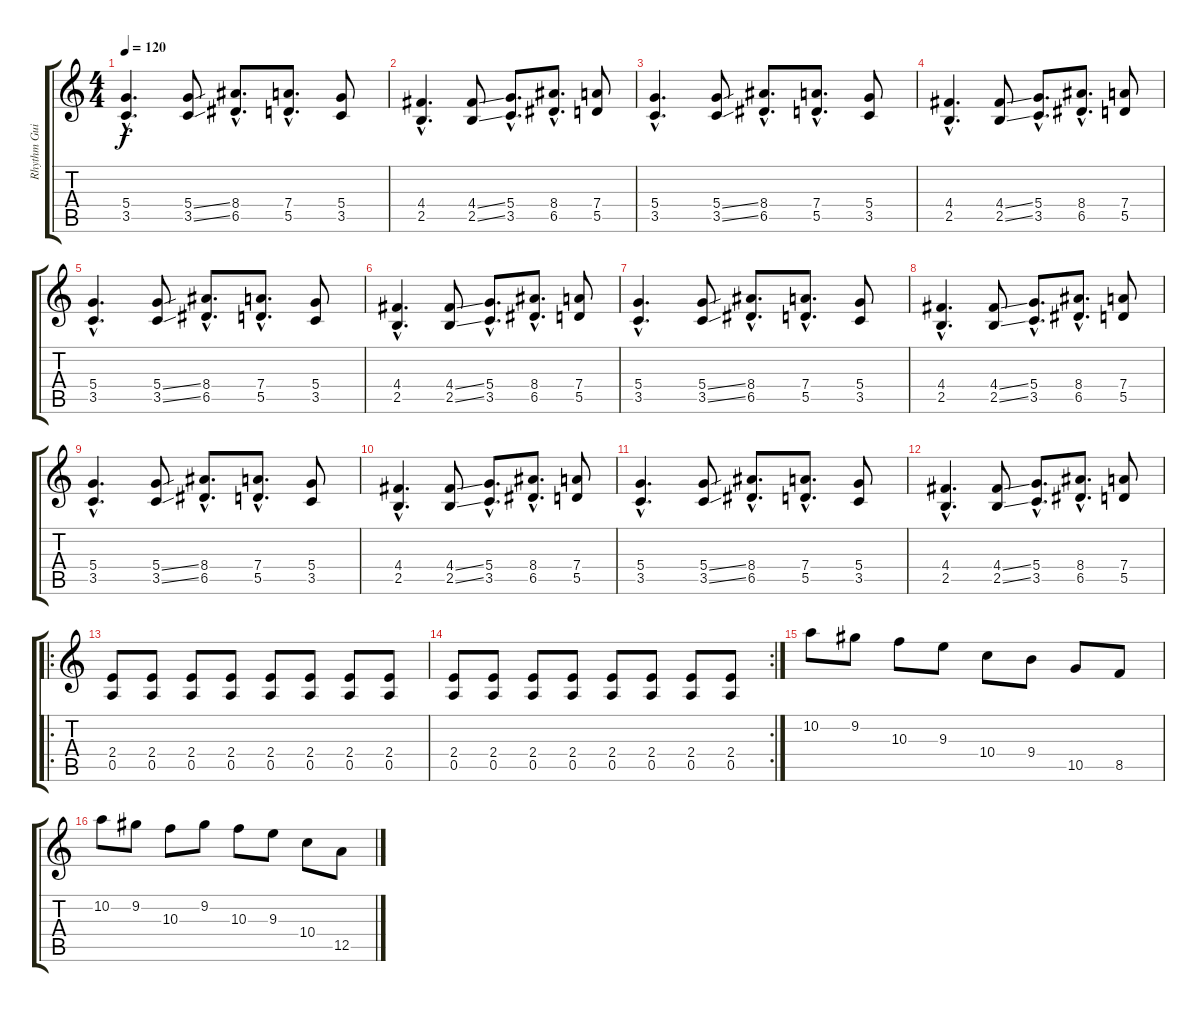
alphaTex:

\track ("Rhythm Guitar" "Rhythm Gui") {instrument distortionguitar}
\staff {score tabs}
\tuning (E4 B3 G3 D3 A2 E2) {hide}
\ts (4 4)
\tempo 120
\clef g2
\ks c
(5.4{hac} 3.5{hac}).4{d dy f} (5.4{ss} 3.5{ss}).8 (8.4{hac} 6.5{hac}).8{d} (7.4{hac} 5.5{hac}).8{d} (5.4 3.5).8 |
(4.4{hac} 2.5{hac}).4{d} (4.4{ss} 2.5{ss}).8 (5.4{hac} 3.5{hac}).8{d} (8.4{hac} 6.5{hac}).8{d} (7.4 5.5).8 |
(5.4{hac} 3.5{hac}).4{d} (5.4{ss} 3.5{ss}).8 (8.4{hac} 6.5{hac}).8{d} (7.4{hac} 5.5{hac}).8{d} (5.4 3.5).8 |
(4.4{hac} 2.5{hac}).4{d} (4.4{ss} 2.5{ss}).8 (5.4{hac} 3.5{hac}).8{d} (8.4{hac} 6.5{hac}).8{d} (7.4 5.5).8 |
(5.4{hac} 3.5{hac}).4{d} (5.4{ss} 3.5{ss}).8 (8.4{hac} 6.5{hac}).8{d} (7.4{hac} 5.5{hac}).8{d} (5.4 3.5).8 |
(4.4{hac} 2.5{hac}).4{d} (4.4{ss} 2.5{ss}).8 (5.4{hac} 3.5{hac}).8{d} (8.4{hac} 6.5{hac}).8{d} (7.4 5.5).8 |
(5.4{hac} 3.5{hac}).4{d} (5.4{ss} 3.5{ss}).8 (8.4{hac} 6.5{hac}).8{d} (7.4{hac} 5.5{hac}).8{d} (5.4 3.5).8 |
(4.4{hac} 2.5{hac}).4{d} (4.4{ss} 2.5{ss}).8 (5.4{hac} 3.5{hac}).8{d} (8.4{hac} 6.5{hac}).8{d} (7.4 5.5).8 |
(5.4{hac} 3.5{hac}).4{d} (5.4{ss} 3.5{ss}).8 (8.4{hac} 6.5{hac}).8{d} (7.4{hac} 5.5{hac}).8{d} (5.4 3.5).8 |
(4.4{hac} 2.5{hac}).4{d} (4.4{ss} 2.5{ss}).8 (5.4{hac} 3.5{hac}).8{d} (8.4{hac} 6.5{hac}).8{d} (7.4 5.5).8 |
(5.4{hac} 3.5{hac}).4{d} (5.4{ss} 3.5{ss}).8 (8.4{hac} 6.5{hac}).8{d} (7.4{hac} 5.5{hac}).8{d} (5.4 3.5).8 |
(4.4{hac} 2.5{hac}).4{d} (4.4{ss} 2.5{ss}).8 (5.4{hac} 3.5{hac}).8{d} (8.4{hac} 6.5{hac}).8{d} (7.4 5.5).8 |
\ro
(2.4 0.5).8{volume 13} (2.4 0.5).8 (2.4 0.5).8 (2.4 0.5).8 (2.4 0.5).8 (2.4 0.5).8 (2.4 0.5).8 (2.4 0.5).8 |
\rc 2
(2.4 0.5).8 (2.4 0.5).8 (2.4 0.5).8 (2.4 0.5).8 (2.4 0.5).8 (2.4 0.5).8 (2.4 0.5).8 (2.4 0.5).8 |
10.2.8 9.2.8 10.3.8 9.3.8 10.4.8 9.4.8 10.5.8 8.5.8 |
10.2.8 9.2.8 10.3.8 9.2.8 10.3.8 9.3.8 10.4.8 12.5.8
